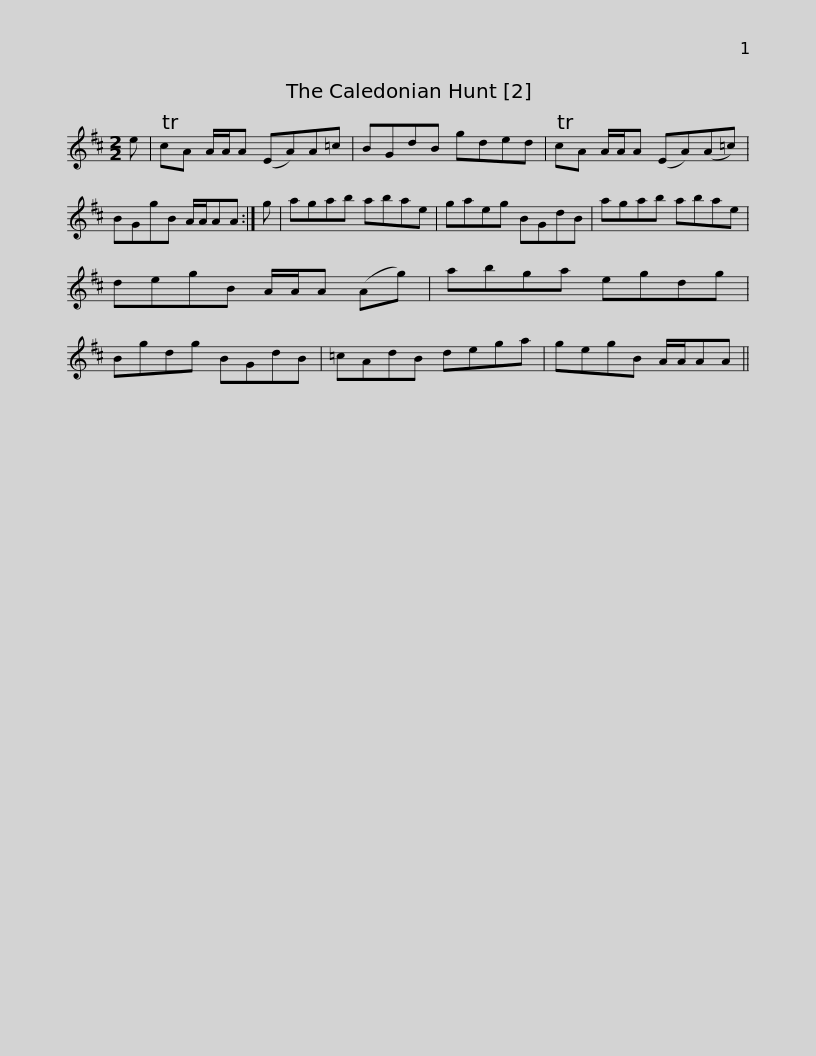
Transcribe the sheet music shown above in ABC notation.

X:1
L:1/8
M:2/2
I:linebreak $
K:D
V:1 treble
V:1
 e | TcA A/A/A (EA)A=c | BGdB gded | TcA A/A/A (EA)(A=c) | BGgB A/A/AA :| %5
 g |$ agab abae | gaeg BGdB | agab abae | degB A/A/A (Ag) | %10
 abga egdg |$ Bgdg BGdB | =cAdB dega | gegB A/A/AA || %14
